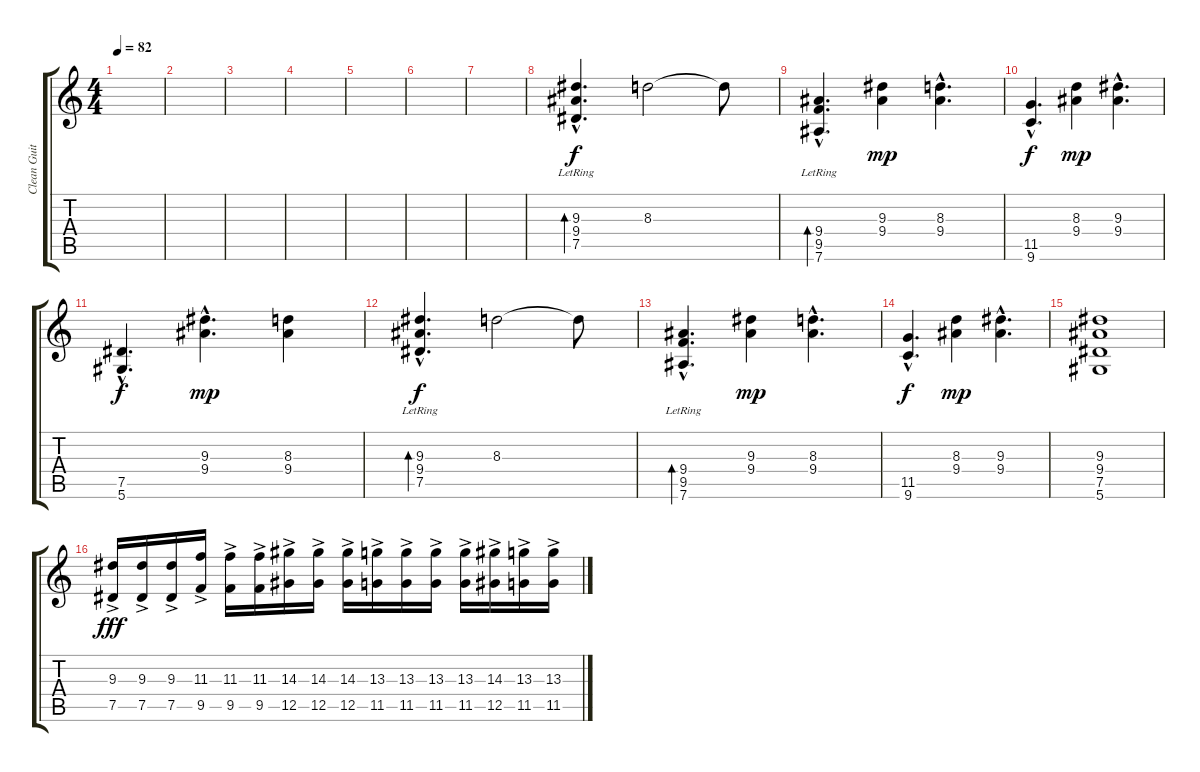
\track ("Clean Guitar" "Clean Guit") {instrument acousticguitarnylon}
\staff {score tabs}
\tuning (Eb4 Bb3 Gb3 Db3 Ab2 Eb2) {hide}
\ts (4 4)
\tempo 82
\clef g2
\ks c
|
|
|
|
|
|
|
(9.3{hac} 9.4{hac lr} 7.5{hac lr}).4{d bd 120} 8.3.2 8.3{t}.8 |
(9.4{hac lr} 9.5{hac lr} 7.6{hac lr}).4{d bd 120} (9.3 9.4).4{dy mp} (8.3{hac} 9.4{hac}).4{d} |
(11.5{hac} 9.6{hac}).4{d dy f} (8.3 9.4).4{dy mp} (9.3{hac} 9.4{hac}).4{d} |
(7.5{hac} 5.6{hac}).4{d dy f} (9.3{hac} 9.4{hac}).4{d dy mp} (8.3 9.4).4 |
(9.3{hac} 9.4{hac lr} 7.5{hac lr}).4{d bd 120 dy f} 8.3.2 8.3{t}.8 |
(9.4{hac lr} 9.5{hac lr} 7.6{hac lr}).4{d bd 120} (9.3 9.4).4{dy mp} (8.3{hac} 9.4{hac}).4{d} |
(11.5{hac} 9.6{hac}).4{d dy f} (8.3 9.4).4{dy mp} (9.3{hac} 9.4{hac}).4{d} |
(9.3 9.4 7.5 5.6).1 |
(9.3{ac} 7.5{ac}).16{dy fff instrument distortionguitar} (9.3{ac} 7.5{ac}).16 (9.3{ac} 7.5{ac}).16 (11.3{ac} 9.5{ac}).16 (11.3{ac} 9.5{ac}).16 (11.3{ac} 9.5{ac}).16 (14.3{ac} 12.5{ac}).16 (14.3{ac} 12.5{ac}).16 (14.3{ac} 12.5{ac}).16 (13.3{ac} 11.5{ac}).16 (13.3{ac} 11.5{ac}).16 (13.3{ac} 11.5{ac}).16 (13.3{ac} 11.5{ac}).16 (14.3{ac} 12.5{ac}).16 (13.3{ac} 11.5{ac}).16 (13.3{ac} 11.5{ac}).16
